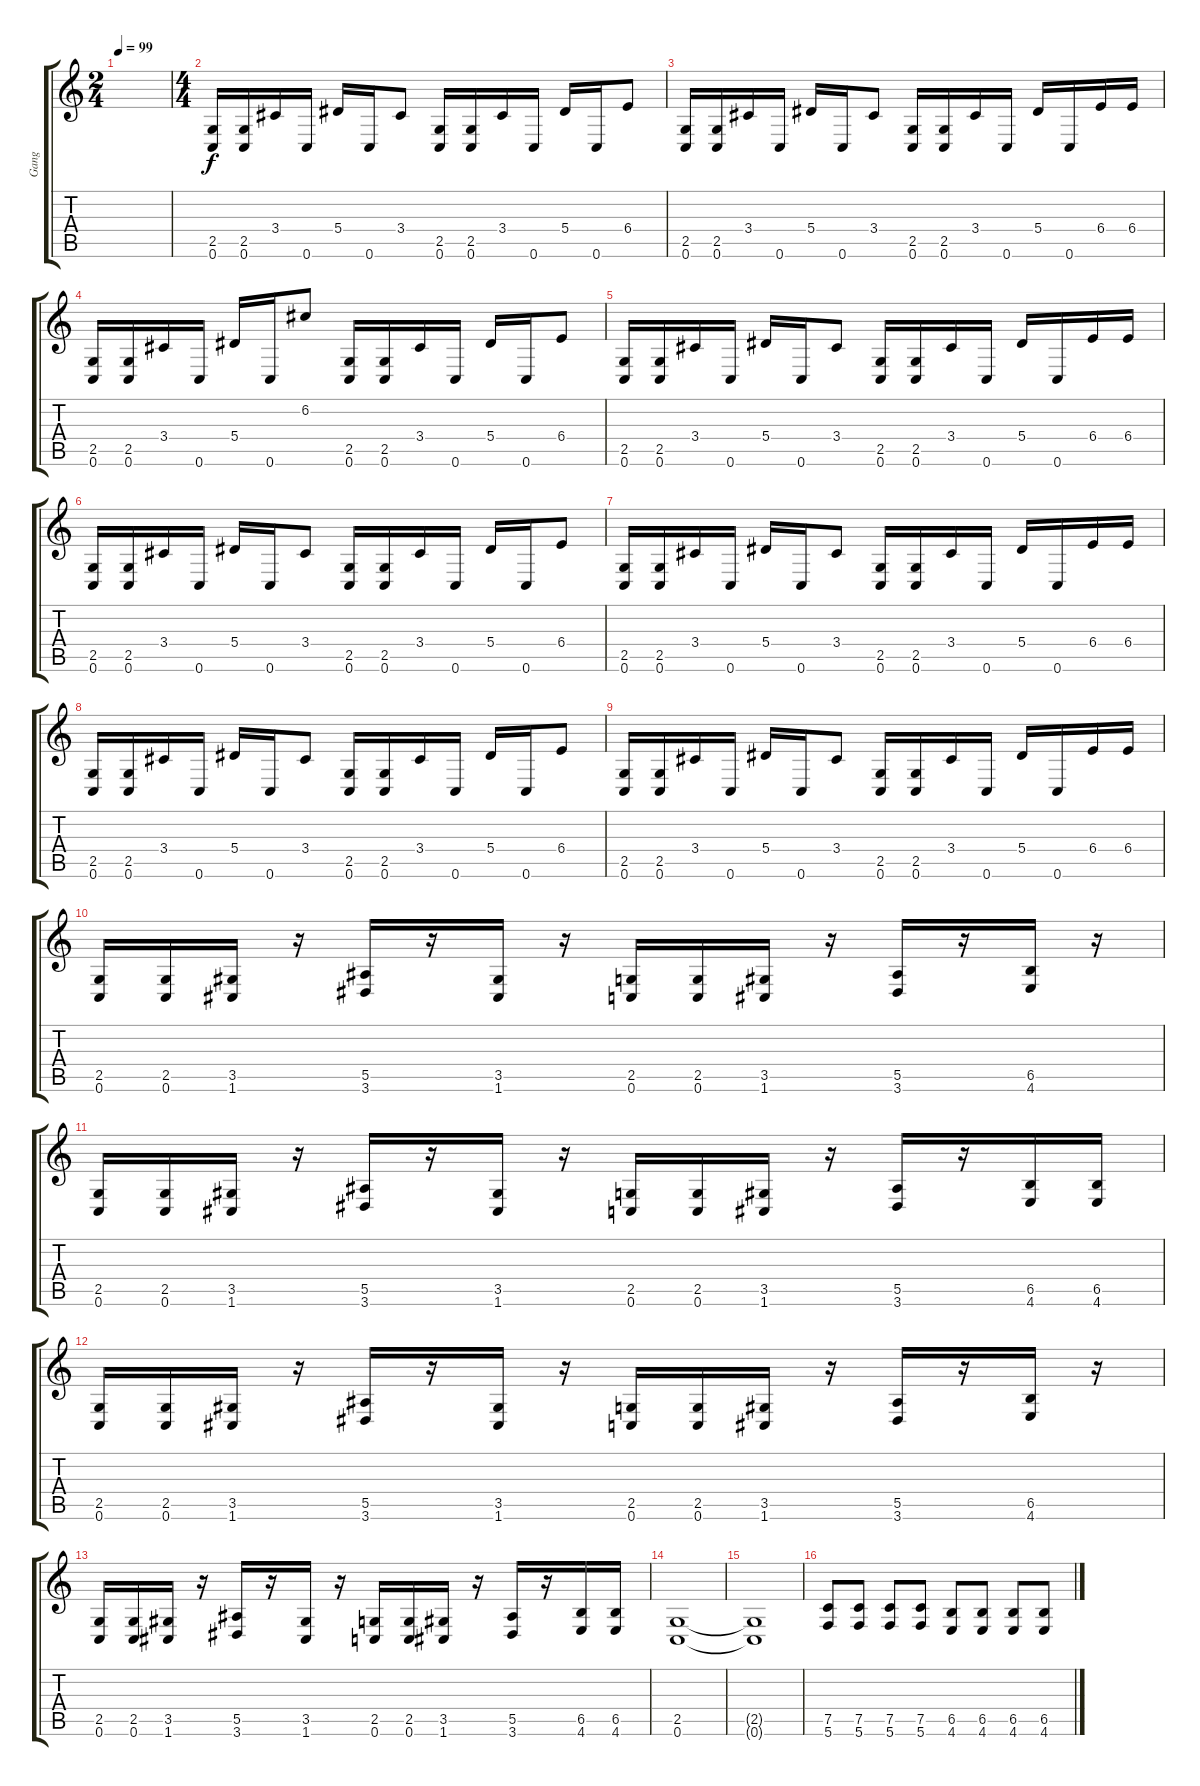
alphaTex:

\track ("Gang" "Gang") {instrument distortionguitar}
\staff {score tabs}
\tuning (C4 G3 Eb3 Bb2 F2 C2) {hide}
\ts (2 4)
\tempo 99
\clef g2
\ks c
|
\ts (4 4)
(2.5 0.6).16 (2.5 0.6).16 3.4.16 0.6.16 5.4.16 0.6.16 3.4.8 (2.5 0.6).16 (2.5 0.6).16 3.4.16 0.6.16 5.4.16 0.6.16 6.4.8 |
(2.5 0.6).16 (2.5 0.6).16 3.4.16 0.6.16 5.4.16 0.6.16 3.4.8 (2.5 0.6).16 (2.5 0.6).16 3.4.16 0.6.16 5.4.16 0.6.16 6.4.16 6.4.16 |
(2.5 0.6).16 (2.5 0.6).16 3.4.16 0.6.16 5.4.16 0.6.16 6.2.8 (2.5 0.6).16 (2.5 0.6).16 3.4.16 0.6.16 5.4.16 0.6.16 6.4.8 |
(2.5 0.6).16 (2.5 0.6).16 3.4.16 0.6.16 5.4.16 0.6.16 3.4.8 (2.5 0.6).16 (2.5 0.6).16 3.4.16 0.6.16 5.4.16 0.6.16 6.4.16 6.4.16 |
(2.5 0.6).16 (2.5 0.6).16 3.4.16 0.6.16 5.4.16 0.6.16 3.4.8 (2.5 0.6).16 (2.5 0.6).16 3.4.16 0.6.16 5.4.16 0.6.16 6.4.8 |
(2.5 0.6).16 (2.5 0.6).16 3.4.16 0.6.16 5.4.16 0.6.16 3.4.8 (2.5 0.6).16 (2.5 0.6).16 3.4.16 0.6.16 5.4.16 0.6.16 6.4.16 6.4.16 |
(2.5 0.6).16 (2.5 0.6).16 3.4.16 0.6.16 5.4.16 0.6.16 3.4.8 (2.5 0.6).16 (2.5 0.6).16 3.4.16 0.6.16 5.4.16 0.6.16 6.4.8 |
(2.5 0.6).16 (2.5 0.6).16 3.4.16 0.6.16 5.4.16 0.6.16 3.4.8 (2.5 0.6).16 (2.5 0.6).16 3.4.16 0.6.16 5.4.16 0.6.16 6.4.16 6.4.16 |
(2.5 0.6).16 (2.5 0.6).16 (3.5 1.6).16 r.16 (5.5 3.6).16 r.16 (3.5 1.6).16 r.16 (2.5 0.6).16 (2.5 0.6).16 (3.5 1.6).16 r.16 (5.5 3.6).16 r.16 (6.5 4.6).16 r.16 |
(2.5 0.6).16 (2.5 0.6).16 (3.5 1.6).16 r.16 (5.5 3.6).16 r.16 (3.5 1.6).16 r.16 (2.5 0.6).16 (2.5 0.6).16 (3.5 1.6).16 r.16 (5.5 3.6).16 r.16 (6.5 4.6).16 (6.5 4.6).16 |
(2.5 0.6).16 (2.5 0.6).16 (3.5 1.6).16 r.16 (5.5 3.6).16 r.16 (3.5 1.6).16 r.16 (2.5 0.6).16 (2.5 0.6).16 (3.5 1.6).16 r.16 (5.5 3.6).16 r.16 (6.5 4.6).16 r.16 |
(2.5 0.6).16 (2.5 0.6).16 (3.5 1.6).16 r.16 (5.5 3.6).16 r.16 (3.5 1.6).16 r.16 (2.5 0.6).16 (2.5 0.6).16 (3.5 1.6).16 r.16 (5.5 3.6).16 r.16 (6.5 4.6).16 (6.5 4.6).16 |
(2.5 0.6).1 |
(2.5{t} 0.6{t}).1 |
(7.5 5.6).8 (7.5 5.6).8 (7.5 5.6).8 (7.5 5.6).8 (6.5 4.6).8 (6.5 4.6).8 (6.5 4.6).8 (6.5 4.6).8
